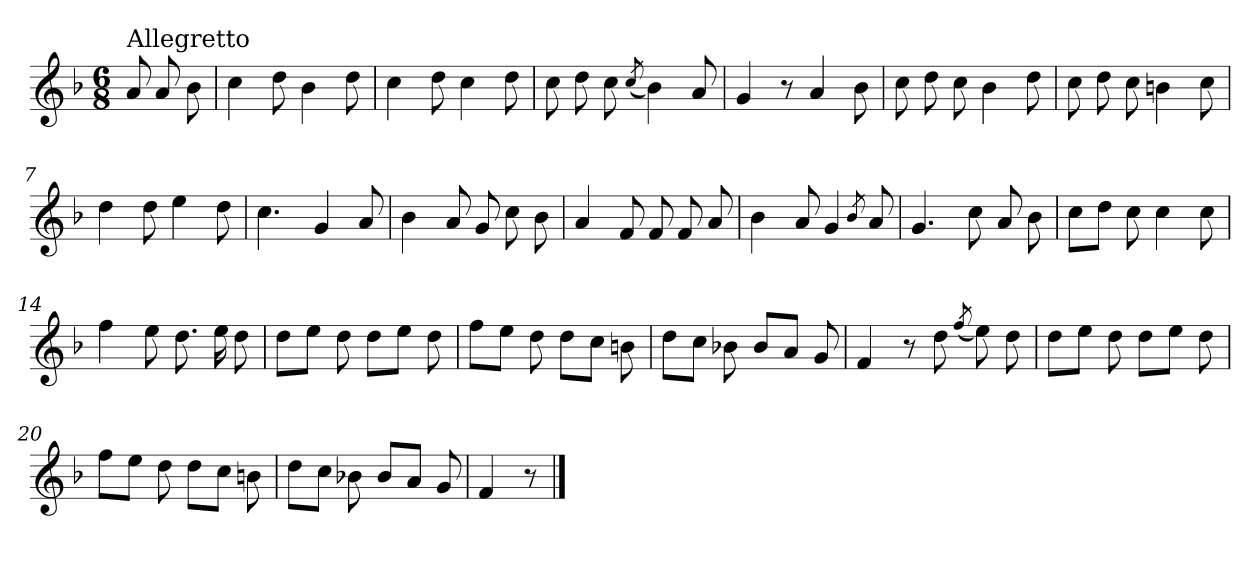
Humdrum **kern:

**kern
*part1
*staff1
*clefG2
*k[b-]
*F:
*M6/8
=
!LO:TX:a:t=Allegretto
8a/
8a/
8b-\
=1
4cc\
8dd\
4b-\
8dd\
=2
4cc\
8dd\
4cc\
8dd\
=3
8cc\
8dd\
8cc\
(<8qcc/
4b-\)
8a/
=4
4g/
8r
4a/
8b-\
=5
8cc\
8dd\
8cc\
4b-\
8dd\
!!LO:LB:g=z
=6
8cc\
8dd\
8cc\
4bn\
8cc\
=7
4dd\
8dd\
4ee\
8dd\
=8
4.cc\
4g/
8a/
=9
4b-\
8a/
8g/
8cc\
8b-\
=10
4a/
8f/
8f/
8f/
8a/
=11
4b-\
8a/
4g/
8qb-/
8a/
=12
4.g/
8cc\
8a/
8b-\
!!LO:LB:g=z
=13
8cc\L
8dd\J
8cc\
4cc\
8cc\
=14
4ff\
8ee\
8.dd\
16ee\
8dd\
=15
8dd\L
8ee\J
8dd\
8dd\L
8ee\J
8dd\
=16
8ff\L
8ee\J
8dd\
8dd\L
8cc\J
8bn\
=17
8dd\L
8cc\J
8b-X\
8b-/L
8a/J
8g/
=18
4f/
8r
8dd\
(<8qff/
8ee\)
8dd\
!!LO:LB:g=z
=19
8dd\L
8ee\J
8dd\
8dd\L
8ee\J
8dd\
=20
8ff\L
8ee\J
8dd\
8dd\L
8cc\J
8bn\
=21
8dd\L
8cc\J
8b-X\
8b-/L
8a/J
8g/
=22
4f/
8r
==
*-
